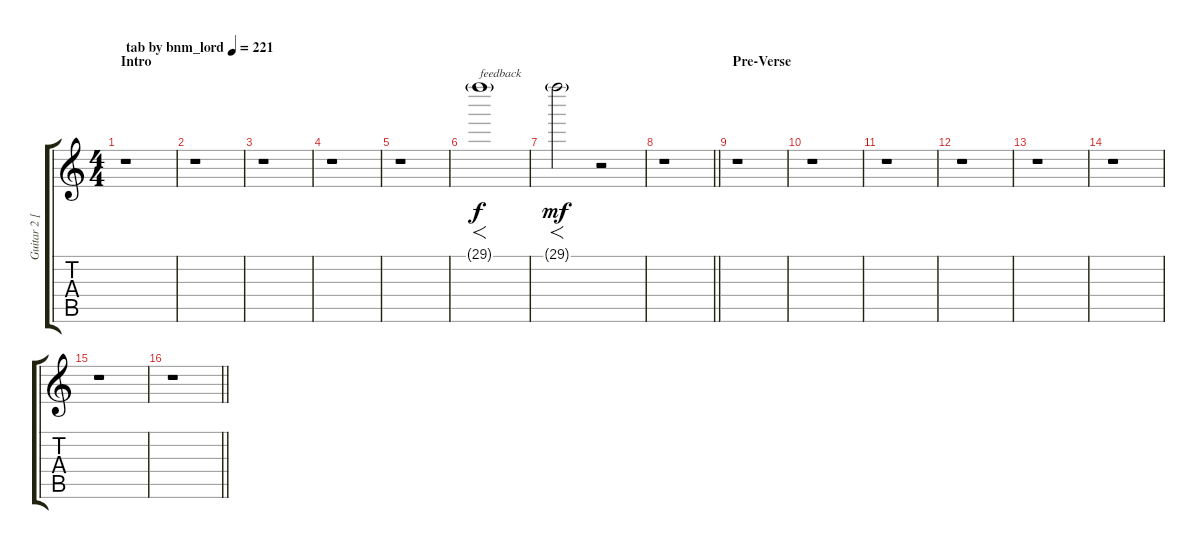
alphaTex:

\track ("Guitar 2 [Josh Homme]" "Guitar 2 [") {instrument overdrivenguitar}
\staff {score tabs}
\tuning (C4 G3 Eb3 Bb2 F2 C2) {hide}
\ts (4 4)
\section ("" "Intro")
\tempo (221 "tab by bnm_lord")
\clef g2
\ks c
r.1{dy f instrument overdrivenguitar} |
r.1 |
r.1 |
r.1 |
r.1 |
29.1{g}.1{f txt "feedback"} |
29.1{g}.2{f dy mf} r.2 |
\barLineRight lightlight
r.1 |
\section ("" "Pre-Verse")
r.1 |
r.1 |
r.1 |
r.1 |
r.1 |
r.1 |
r.1 |
\barLineRight lightlight
r.1
